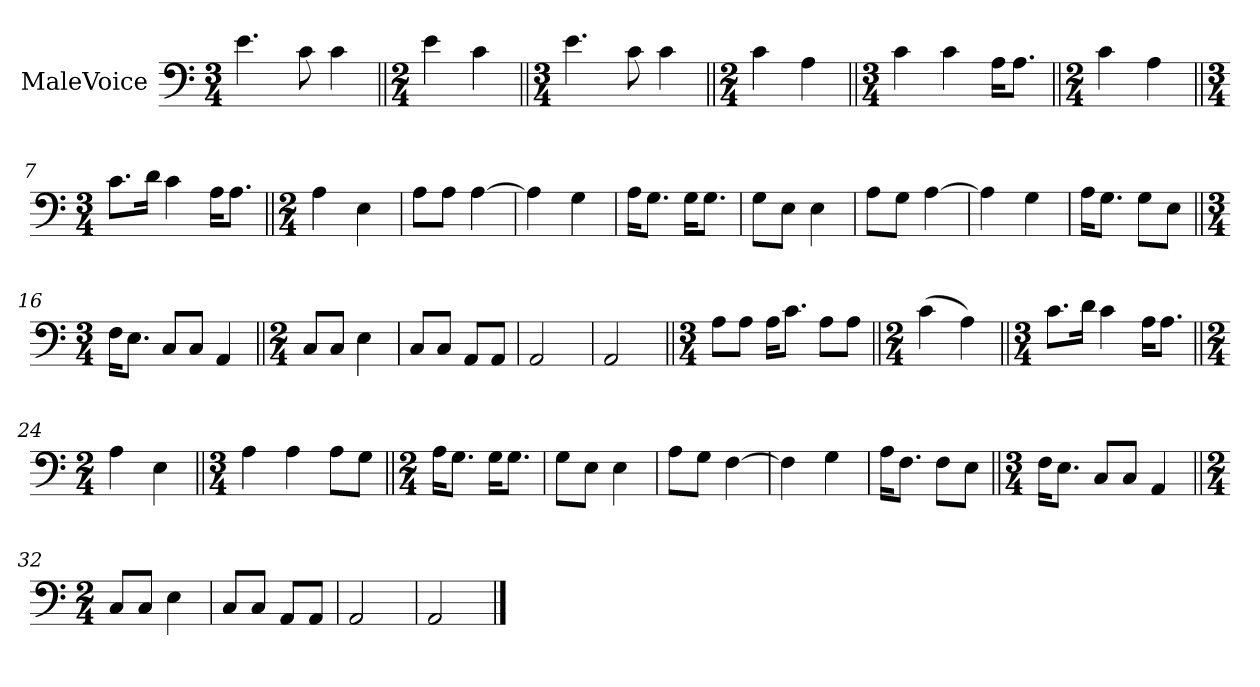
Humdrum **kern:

**kern
*part1
*staff1
*I"MaleVoice
*clefF4
*M3/4
*MM76
=1
4.e
8c
4c
=2||
*M2/4
4e
4c
=3||
*M3/4
4.e
8c
4c
=4||
*M2/4
4c
4A
=5||
*M3/4
4c
4c
16A\KL
8.A\J
=6||
*M2/4
4c
4A
=7||
*M3/4
8.c\L
16d\Jk
4c
16A\KL
8.A\J
=8||
*M2/4
4A
4E
=9
8A\L
8A\J
[4A
=10
4A]
4G
=11
16A\KL
8.G\J
16G\KL
8.G\J
=12
8G\L
8E\J
4E
=13
8A\L
8G\J
[4A
=14
4A]
4G
=15
16A\KL
8.G\J
8G\L
8E\J
=16||
*M3/4
16F\KL
8.E\J
8C/L
8C/J
4AA
=17||
*M2/4
8C/L
8C/J
4E
=18
8C/L
8C/J
8AA/L
8AA/J
=19
2AA
=20
2AA
=21||
*M3/4
8A\L
8A\J
16A\KL
8.c\J
8A\L
8A\J
=22||
*M2/4
(4c
4A)
=23||
*M3/4
8.c\L
16d\Jk
4c
16A\KL
8.A\J
=24||
*M2/4
4A
4E
=25||
*M3/4
4A
4A
8A\L
8G\J
=26||
*M2/4
16A\KL
8.G\J
16G\KL
8.G\J
=27
8G\L
8E\J
4E
=28
8A\L
8G\J
[4F
=29
4F]
4G
=30
16A\KL
8.F\J
8F\L
8E\J
=31||
*M3/4
16F\KL
8.E\J
8C/L
8C/J
4AA
=32||
*M2/4
8C/L
8C/J
4E
=33
8C/L
8C/J
8AA/L
8AA/J
=34
2AA
=35
2AA
==
*-
